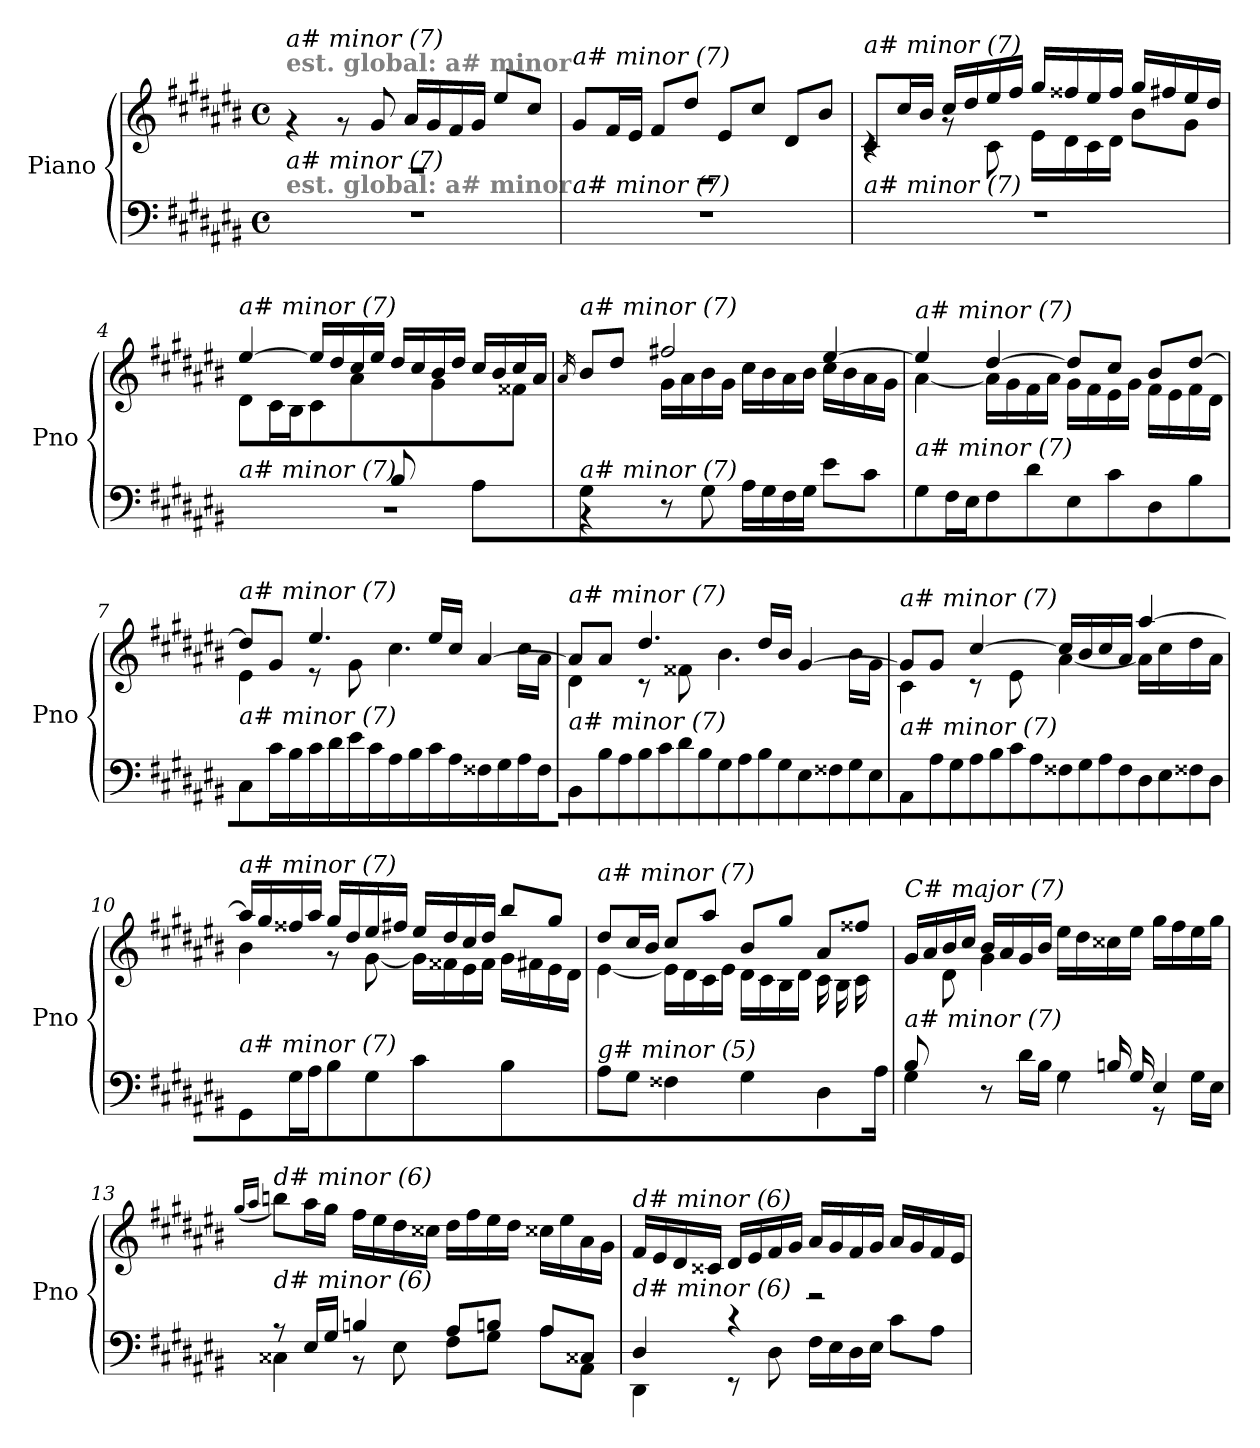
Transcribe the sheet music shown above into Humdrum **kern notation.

**kern	**kern
*part1	*part1
*staff2	*staff1
*I"Piano	*
*I'Pno	*
*clefF4	*clefG2
*k[f#c#g#d#a#e#b#]	*k[f#c#g#d#a#e#b#]
*M4/4	*M4/4
*met(c)	*met(c)
=1	=1
*	*^
!	!LO:TX:a:B:color=#808080:t=est. global&colon; a# minor	!
!	!LO:TX:i:t=a# minor (7)	!
!LO:TX:a:B:color=#808080:t=est. global&colon; a# minor	!	!
!LO:TX:i:t=a# minor (7)	!	!
1r	1rF	4rg
.	.	8rg
.	.	8g#/
.	.	16a#/LL
.	.	16g#/
.	.	16f#/
.	.	16g#/JJ
.	.	8ee#/L
.	.	8cc#/J
=2	=2	=2
!	!LO:TX:i:t=a# minor (7)	!
!LO:TX:i:t=a# minor (7)	!	!
1r	1rD	8g#/L
.	.	16f#/L
.	.	16e#/JJ
.	.	8f#/L
.	.	8dd#/J
.	.	8e#/L
.	.	8cc#/J
.	.	8d#/L
.	.	8b#/J
=3	=3	=3
!	!LO:TX:i:t=a# minor (7)	!
!LO:TX:i:t=a# minor (7)	!	!
1r	8c#/L	4rc
.	16cc#/L	.
.	16b#/JJ	.
.	16cc#/LL	8rg
.	16dd#/	.
.	16ee#/	8c#\
.	16ff#/JJ	.
.	16gg#/LL	16e#\LL
.	16ff##X/	16d#\
.	16ee#/	16c#\
.	16ff##/JJ	16d#\JJ
.	16gg#/LL	8b#\L
.	16ff#X/	.
.	16ee#/	8g#\J
.	16dd#/JJ	.
!!LO:LB:g=z	!!
=4	=4	=4
*^	*	*
!	!	!LO:TX:i:t=a# minor (7)	!
!LO:TX:i:t=a# minor (7)	!	!	!
2ryy	1r	[4ee#/	8d#\L
.	.	.	16c#\L
.	.	.	16B#\JJ
.	.	16ee#/LL]	8c#\L
.	.	16dd#/	.
.	.	16cc#/	8a#\J
.	.	16ee#/JJ	.
8B#/L	.	16dd#/LL	8ryy
.	.	16cc#/	.
8ryy	.	16b#/	8g#\J
.	.	16dd#/JJ	.
8A#/L	.	16cc#/LL	8ryy
.	.	16b#/	.
8ryy	.	16cc#/	8f##X\J
.	.	16a#/JJ	.
=5	=5	=5	=5
.	.	16qa#/	.
!	!	!LO:TX:i:t=a# minor (7)	!
!LO:TX:i:t=a# minor (7)	!	!	!
8G#/L	4rBB	8b#/L	8ryy
2..ryy	.	8dd#/J	16g#\L
.	.	.	16f##X\JJ
.	8r	2ff#X/	16g#\LL
.	.	.	16a#\
.	8G#\	.	16b#\
.	.	.	16g#\JJ
.	16A#\LL	.	16cc#\LL
.	16G#\	.	16b#\
.	16F#\	.	16a#\
.	16G#\JJ	.	16b#\JJ
.	8e#\L	[4ee#/	16cc#\LL
.	.	.	16b#\
.	8c#\J	.	16a#\
.	.	.	16g#\JJ
*v	*v	*	*
=6	=6	=6
!	!LO:TX:i:t=a# minor (7)	!
!LO:TX:i:t=a# minor (7)	!	!
8G#\L	4ee#/]	[4a#\
16F#\L	.	.
16E#\JJ	.	.
8F#\L	[4dd#/	16a#\LL]
.	.	16g#\
8d#\J	.	16f#\
.	.	16a#\JJ
8E#\L	8dd#/L]	16g#\LL
.	.	16f#\
8c#\J	8cc#/J	16e#\
.	.	16g#\JJ
8D#\L	8b#/L	16f#\LL
.	.	16e#\
8B#\J	[8dd#/J	16f#\
.	.	16d#\JJ
!!LO:LB:g=z	!!
=7	=7	=7
!	!LO:TX:i:t=a# minor (7)	!
!LO:TX:i:t=a# minor (7)	!	!
8C#\L	8dd#/L]	4e#\
16c#\L	8g#/J	.
16B#\JJ	.	.
16c#\LL	4.ee#/	8r
16d#\	.	.
16e#\	.	8g#\
16c#\JJ	.	.
16A#\LL	.	4.cc#\
16B#\	.	.
16c#\	16ee#/LL	.
16A#\JJ	16cc#/JJ	.
16F##X\LL	[4a#/	.
16G#\	.	.
16A#\	.	16cc#\LL
16F##\JJ	.	16a#\JJ
=8	=8	=8
!	!LO:TX:i:t=a# minor (7)	!
!LO:TX:i:t=a# minor (7)	!	!
8BB#\L	8a#/L]	4d#\
16B#\L	8a#/J	.
16A#\JJ	.	.
16B#\LL	4.dd#/	8r
16c#\	.	.
16d#\	.	8f##X\
16B#\JJ	.	.
16G#\LL	.	4.b#\
16A#\	.	.
16B#\	16dd#/LL	.
16G#\JJ	16b#/JJ	.
16E#\LL	[4g#/	.
16F##X\	.	.
16G#\	.	16b#\LL
16E#\JJ	.	16g#\JJ
=9	=9	=9
!	!LO:TX:i:t=a# minor (7)	!
!LO:TX:i:t=a# minor (7)	!	!
8AA#\L	8g#/L]	4c#\
16A#\L	8g#/J	.
16G#\JJ	.	.
16A#\LL	[4cc#/	8r
16B#\	.	.
16c#\	.	8e#\
16A#\JJ	.	.
16F##X\LL	16cc#/LL]	[4a#\
16G#\	16b#/	.
16A#\	16cc#/	.
16F##\JJ	16a#/JJ	.
16D#\LL	[4aa#/	16a#\LL]
16E#\	.	16cc#\
16F##X\	.	16dd#\
16D#\JJ	.	16a#\JJ
!!LO:LB:g=z	!!
=10	=10	=10
!	!LO:TX:i:t=a# minor (7)	!
!LO:TX:i:t=a# minor (7)	!	!
8GG#\L	16aa#/LL]	4b#\
.	16gg#/	.
16G#\L	16ff##X/	.
16A#\JJ	16aa#/JJ	.
8B#\L	16gg#/LL	8r
.	16dd#/	.
8G#\J	16ee#/	[8g#\
.	16ff#X/JJ	.
4c#\	16ee#/LL	16g#\LL]
.	16dd#/	16f##X\
.	16cc#/	16e#\
.	16dd#/JJ	16f##\JJ
4B#\	8bb#/L	16g#\LL
.	.	16f#X\
.	8gg#/J	16e#\
.	.	16d#\JJ
=11	=11	=11
*^	*	*
!	!	!LO:TX:i:t=a# minor (7)	!
!LO:TX:i:t=g# minor (5)	!	!	!
2...ryy	8A#\L	8dd#/L	[4e#\
.	8G#\J	16cc#/L	.
.	.	16b#/JJ	.
.	4F##X\	8cc#/L	16e#\LL]
.	.	.	16d#\
.	.	8aa#/J	16c#\
.	.	.	16e#\JJ
.	4G#\	8b#/L	16d#\LL
.	.	.	16c#\
.	.	8gg#/J	16B#\
.	.	.	16d#\JJ
.	4D#\	8a#/L	16c#\LL
.	.	.	16B#\
.	.	8ff##X/J	16c#\
16A#/JJ	.	.	16ryy
=12	=12	=12	=12
!	!	!LO:TX:i:t=C# major (7)	!
!LO:TX:i:t=a# minor (7)	!	!	!
8B#/L	4G#\	16g#/LL	8ryy
.	.	16a#/	.
4.ryy	.	16b#/	8d#\J
.	.	16cc#/JJ	.
.	8r	16b#/LL	4g#\
.	.	16a#/	.
.	16d#\LL	16g#/	.
.	16B#\JJ	16b#/JJ	.
8rF	4G#\	16ee#\LL	2ryy
.	.	16dd#\	.
16Bn/LL	.	16cc##X\	.
16G#/JJ	.	16ee#\JJ	.
4E#/	8r	16gg#\LL	.
.	.	16ff#\	.
.	16G#\LL	16ee#\	.
.	16E#\JJ	16gg#\JJ	.
*	*	*v	*v
!!LO:LB:g=z
=13	=13	=13
.	.	(16qgg#/LL
.	.	16qaa#/JJ
!	!	!LO:TX:i:t=d# minor (6)
!LO:TX:i:t=d# minor (6)	!	!
8r	4C##X\	8bbn\L)
16E#/LL	.	16aa#\L
16G#/JJ	.	16gg#\JJ
4Bn/	8r	16ff#\LL
.	.	16ee#\
.	8E#\	16dd#\
.	.	16cc##X\JJ
8A#/L	8F#\L	16dd#\LL
.	.	16ff#\
8Bn/J	8G#\J	16ee#\
.	.	16dd#\JJ
8A#/L	8A#\L	16cc##X\LL
.	.	16ee#\
8C##X/J	8AA#\J	16a#\
.	.	16g#\JJ
=14	=14	=14
!	!	!LO:TX:i:t=d# minor (6)
!LO:TX:i:t=d# minor (6)	!	!
4D#/	4DD#\	16f#/LL
.	.	16e#/
.	.	16d#/
.	.	16c##X/JJ
4r	8r	16d#/LL
.	.	16e#/
.	8D#\	16f#/
.	.	16g#/JJ
2r	16F#\LL	16a#/LL
.	16E#\	16g#/
.	16D#\	16f#/
.	16E#\JJ	16g#/JJ
.	8c#\L	16a#/LL
.	.	16g#/
.	8A#\J	16f#/
.	.	16e#/JJ
*v	*v	*
=	=
*-	*-
